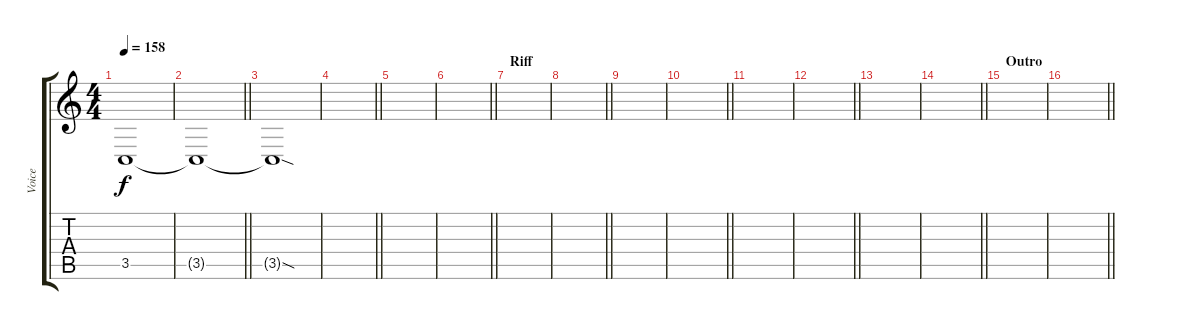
\track ("Voice" "Voice") {instrument lead3calliope}
\staff {score tabs}
\tuning (E4 B3 G3 D3 A2 E2) {hide}
\ts (4 4)
\tempo 158
\clef g2
\ks c
3.5{t}.1{dy f} |
\barLineRight lightlight
3.5{t}.1 |
3.5{sod t}.1 |
\barLineRight lightlight
|
|
\barLineRight lightlight
|
\section ("" "Riff")
|
\barLineRight lightlight
|
|
\barLineRight lightlight
|
|
\barLineRight lightlight
|
|
\barLineRight lightlight
|
\section ("" "Outro")
|
\barLineRight lightlight
